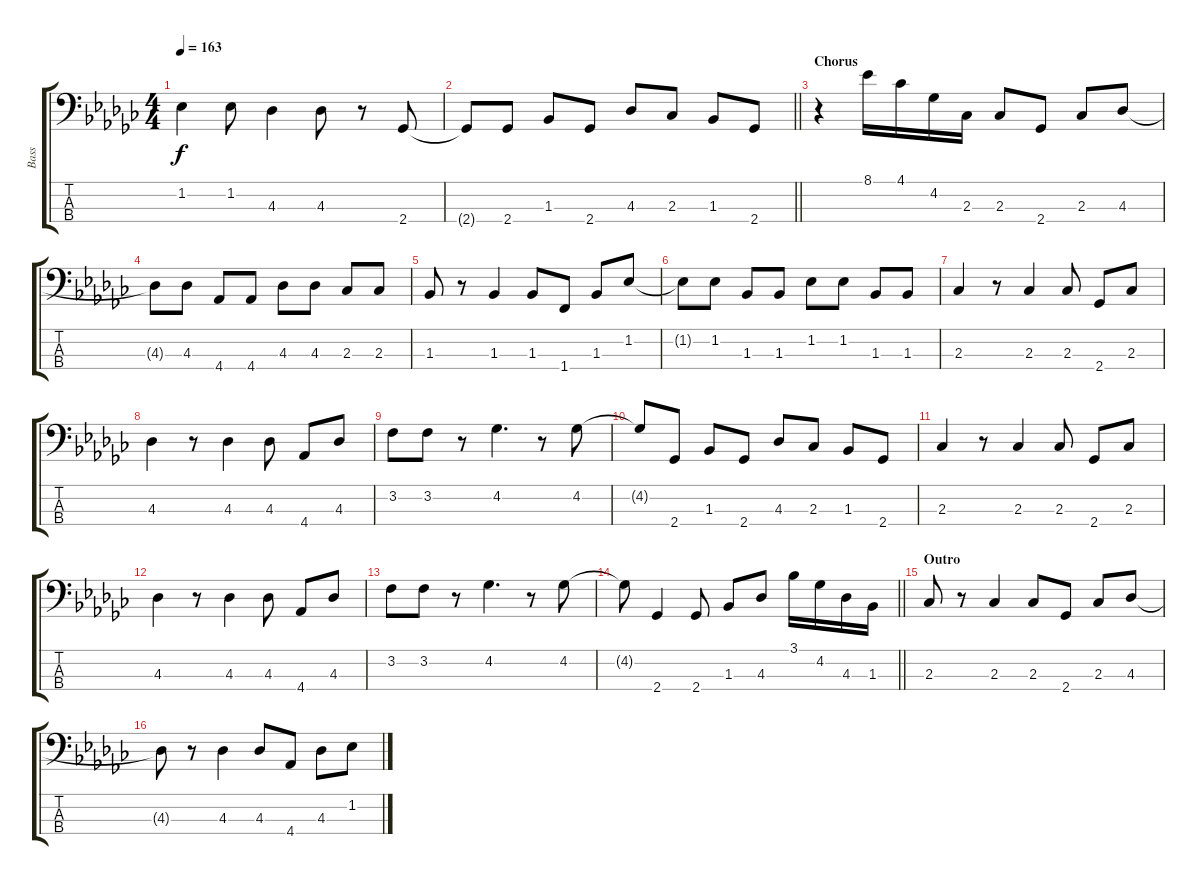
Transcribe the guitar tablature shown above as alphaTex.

\track ("Bass" "Bass") {instrument electricbassfinger}
\staff {score tabs}
\tuning (G2 D2 A1 E1) {hide}
\ts (4 4)
\tempo 163
\clef f4
\ks gb
1.2.4{dy f} 1.2.8 4.3.4 4.3.8 r.8 2.4.8 |
\barLineRight lightlight
2.4{t}.8 2.4.8 1.3.8 2.4.8 4.3.8 2.3.8 1.3.8 2.4.8 |
\section ("" "Chorus")
r.4 8.1.16 4.1.16 4.2.16 2.3.16 2.3.8 2.4.8 2.3.8 4.3.8 |
4.3{t}.8 4.3.8 4.4.8 4.4.8 4.3.8 4.3.8 2.3.8 2.3.8 |
1.3.8 r.8 1.3.4 1.3.8 1.4.8 1.3.8 1.2.8 |
1.2{t}.8 1.2.8 1.3.8 1.3.8 1.2.8 1.2.8 1.3.8 1.3.8 |
2.3.4 r.8 2.3.4 2.3.8 2.4.8 2.3.8 |
4.3.4 r.8 4.3.4 4.3.8 4.4.8 4.3.8 |
3.2.8 3.2.8 r.8 4.2.4{d} r.8 4.2.8 |
4.2{t}.8 2.4.8 1.3.8 2.4.8 4.3.8 2.3.8 1.3.8 2.4.8 |
2.3.4 r.8 2.3.4 2.3.8 2.4.8 2.3.8 |
4.3.4 r.8 4.3.4 4.3.8 4.4.8 4.3.8 |
3.2.8 3.2.8 r.8 4.2.4{d} r.8 4.2.8 |
\barLineRight lightlight
4.2{t}.8 2.4.4 2.4.8 1.3.8 4.3.8 3.1.16 4.2.16 4.3.16 1.3.16 |
\section ("" "Outro")
2.3.8 r.8 2.3.4 2.3.8 2.4.8 2.3.8 4.3.8 |
4.3{t}.8 r.8 4.3.4 4.3.8 4.4.8 4.3.8 1.2.8
